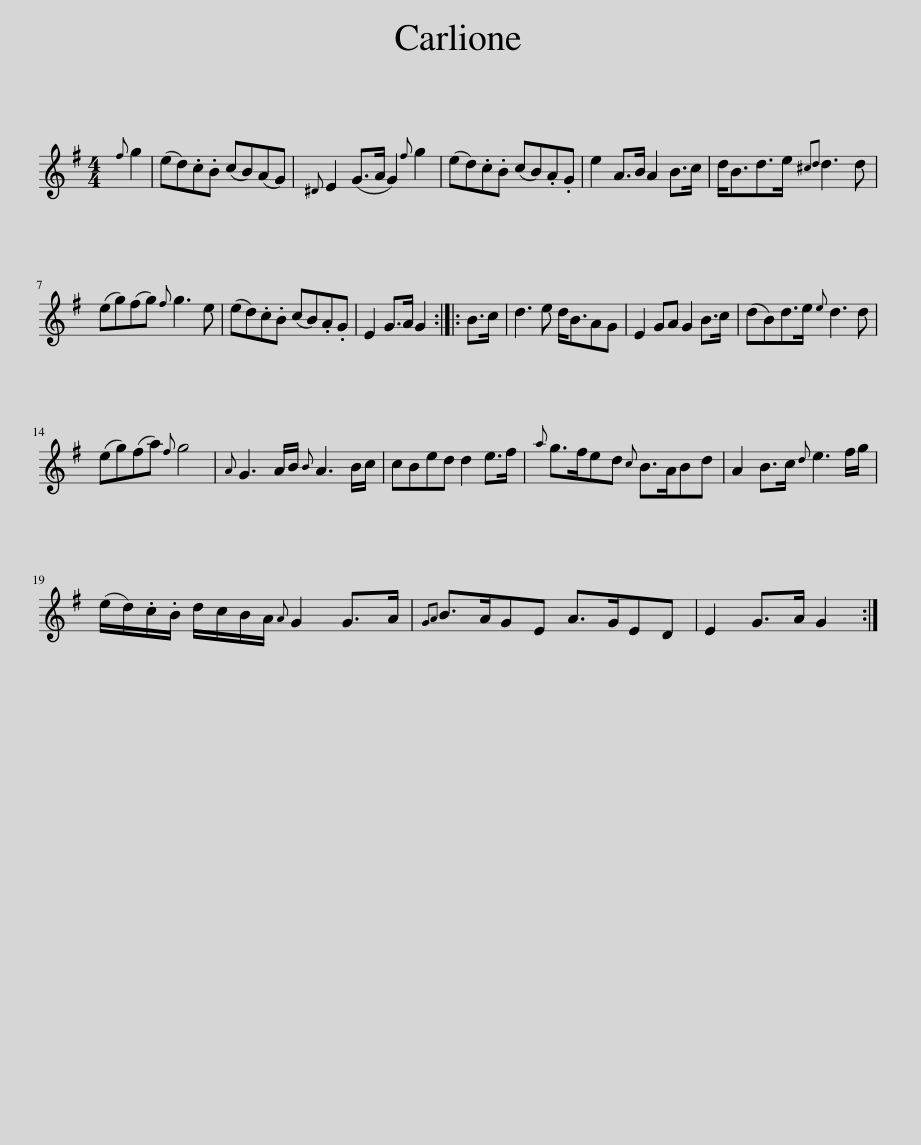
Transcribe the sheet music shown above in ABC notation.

X:1
L:1/8
M:4/4
I:linebreak $
K:G
V:1 treble
V:1
{f} g2 | (ed).c.B (cB)(AG) |{^D} E2 (G>A G2){f} g2 | (ed).c.B (cB).A.G | e2 A>B A2 B>c | %5
 d<Bd>e{^cd} d3 d |$ (eg)(fg){f} g3 e | (ed).c.B (cB).A.G | E2 G>A G2 :: B>c | %10
 d3 e d<BAG | E2 GA G2 B>c | (dB)d>e{e} d3 d |$ (eg)(fa){f} g4 |{A} G3 A/B/{B} A3 B/c/ | %15
 cBed d2 e>f |{a} g>fed{c} B>ABd | A2 B>c{d} e3 f/g/ |$ (e/d/).c/.B/ d/c/B/A/{A} G2 G>A |{GA} B>AGE A>GED | %20
 E2 G>A G2 :| %21
